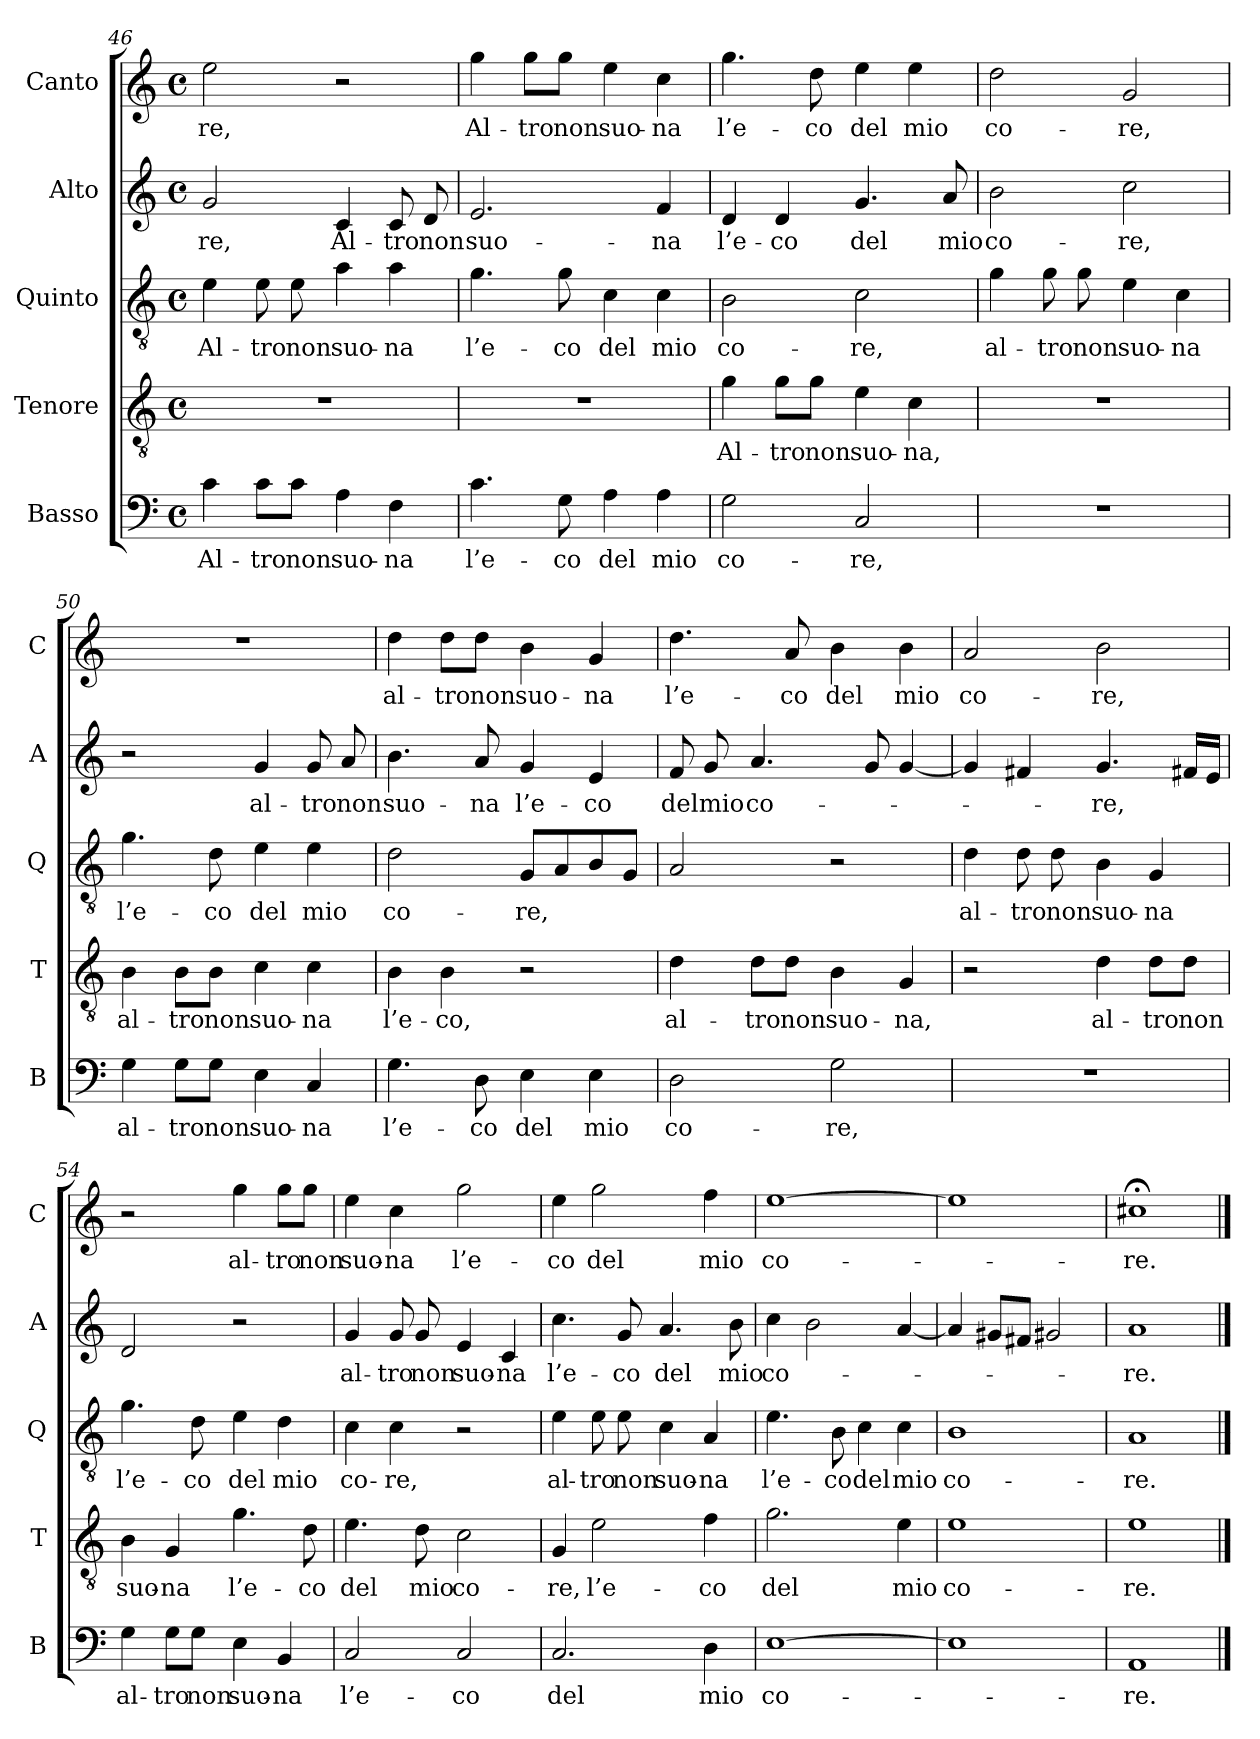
**kern	**text	**kern	**text	**kern	**text	**kern	**text	**kern	**text
*part5	*part5	*part4	*part4	*part3	*part3	*part2	*part2	*part1	*part1
*staff5	*staff5	*staff4	*staff4	*staff3	*staff3	*staff2	*staff2	*staff1	*staff1
*I"Basso	*	*I"Tenore	*	*I"Quinto	*	*I"Alto	*	*I"Canto	*
*I'B	*	*I'T	*	*I'Q	*	*I'A	*	*I'C	*
*clefF4	*	*clefGv2	*	*clefGv2	*	*clefG2	*	*clefG2	*
*k[]	*	*k[]	*	*k[]	*	*k[]	*	*k[]	*
*C:	*	*C:	*	*C:	*	*C:	*	*C:	*
*M4/4	*	*M4/4	*	*M4/4	*	*M4/4	*	*M4/4	*
*met(c)	*	*met(c)	*	*met(c)	*	*met(c)	*	*met(c)	*
=46	=46	=46	=46	=46	=46	=46	=46	=46	=46
4c	Al-	1r	.	4e	Al-	2g	-re,	2ee	-re,
8c\L	-tro	.	.	8e	-tro	.	.	.	.
8c\J	-non	.	.	8e	-non	.	.	.	.
4A	suo-	.	.	4a	suo-	4c	Al-	2r	.
4F	-na	.	.	4a	-na	8c	-tro	.	.
.	.	.	.	.	.	8d	-non	.	.
!!LO:PB:g=z
=47	=47	=47	=47	=47	=47	=47	=47	=47	=47
4.c	l’e-	1r	.	4.g	l’e-	2.e	suo-	4gg	Al-
.	.	.	.	.	.	.	.	8gg\L	-tro
8G	-co	.	.	8g	-co	.	.	8gg\J	-non
4A	-del	.	.	4c	-del	.	.	4ee	suo-
4A	-mio	.	.	4c	-mio	4f	-na	4cc	-na
=48	=48	=48	=48	=48	=48	=48	=48	=48	=48
2G	co-	4g	Al-	2B	co-	4d	l’e-	4.gg	l’e-
.	.	8g\L	-tro	.	.	4d	-co	.	.
.	.	8g\J	-non	.	.	.	.	8dd	-co
2C	-re,	4e	suo-	2c	-re,	4.g	-del	4ee	-del
.	.	4c	-na,	.	.	.	.	4ee	-mio
.	.	.	.	.	.	8a	-mio	.	.
=49	=49	=49	=49	=49	=49	=49	=49	=49	=49
1r	.	1r	.	4g	al-	2b	co-	2dd	co-
.	.	.	.	8g	-tro	.	.	.	.
.	.	.	.	8g	-non	.	.	.	.
.	.	.	.	4e	suo-	2cc	-re,	2g	-re,
.	.	.	.	4c	-na	.	.	.	.
=50	=50	=50	=50	=50	=50	=50	=50	=50	=50
4G	al-	4B	al-	4.g	l’e-	2r	.	1r	.
8G\L	-tro	8B\L	-tro	.	.	.	.	.	.
8G\J	-non	8B\J	-non	8d	-co	.	.	.	.
4E	suo-	4c	suo-	4e	-del	4g	al-	.	.
4C	-na	4c	-na	4e	-mio	8g	-tro	.	.
.	.	.	.	.	.	8a	-non	.	.
!!LO:LB:g=z
=51	=51	=51	=51	=51	=51	=51	=51	=51	=51
4.G	l’e-	4B	l’e-	2d	co-	4.b	suo-	4dd	al-
.	.	4B	-co,	.	.	.	.	8dd\L	-tro
8D	-co	.	.	.	.	8a	-na	8dd\J	-non
4E	-del	2r	.	8GL	-re,	4g	l’e-	4b	suo-
.	.	.	.	8A	.	.	.	.	.
4E	-mio	.	.	8B	.	4e	-co	4g	-na
.	.	.	.	8GJ	.	.	.	.	.
=52	=52	=52	=52	=52	=52	=52	=52	=52	=52
2D	co-	4d	al-	2A	.	8f	-del	4.dd	l’e-
.	.	.	.	.	.	8g	-mio	.	.
.	.	8d\L	-tro	.	.	4.a	co-	.	.
.	.	8d\J	-non	.	.	.	.	8a	-co
2G	-re,	4B	suo-	2r	.	.	.	4b	-del
.	.	.	.	.	.	8g	.	.	.
.	.	4G	-na,	.	.	[4g	.	4b	-mio
=53	=53	=53	=53	=53	=53	=53	=53	=53	=53
1r	.	2r	.	4d	al-	4g]	.	2a	co-
.	.	.	.	8d	-tro	4f#X	.	.	.
.	.	.	.	8d	-non	.	.	.	.
.	.	4d	al-	4B	suo-	4.g	-re,	2b	-re,
.	.	8d\L	-tro	4G	-na	.	.	.	.
.	.	8d\J	-non	.	.	16f#XLL	.	.	.
.	.	.	.	.	.	16eJJ	.	.	.
=54	=54	=54	=54	=54	=54	=54	=54	=54	=54
4G	al-	4B	suo-	4.g	l’e-	2d	.	2r	.
8G\L	-tro	4G	-na	.	.	.	.	.	.
8G\J	-non	.	.	8d	-co	.	.	.	.
4E	suo-	4.g	l’e-	4e	-del	2r	.	4gg	al-
4BB	-na	.	.	4d	-mio	.	.	8gg\L	-tro
.	.	8d	-co	.	.	.	.	8gg\J	-non
!!LO:PB:g=z
=55	=55	=55	=55	=55	=55	=55	=55	=55	=55
2C	l’e-	4.e	-del	4c	co-	4g	al-	4ee	suo-
.	.	.	.	4c	-re,	8g	-tro	4cc	-na
.	.	8d	-mio	.	.	8g	-non	.	.
2C	-co	2c	co-	2r	.	4e	suo-	2gg	l’e-
.	.	.	.	.	.	4c	-na	.	.
=56	=56	=56	=56	=56	=56	=56	=56	=56	=56
2.C	-del	4G	-re,	4e	al-	4.cc	l’e-	4ee	-co
.	.	2e	l’e-	8e	-tro	.	.	2gg	-del
.	.	.	.	8e	-non	8g	-co	.	.
.	.	.	.	4c	suo-	4.a	-del	.	.
4D	-mio	4f	-co	4A	-na	.	.	4ff	-mio
.	.	.	.	.	.	8b	-mio	.	.
=57	=57	=57	=57	=57	=57	=57	=57	=57	=57
[1E	co-	2.g	-del	4.e	l’e-	4cc	co-	[1ee	co-
.	.	.	.	.	.	2b	.	.	.
.	.	.	.	8B	-co	.	.	.	.
.	.	.	.	4c	-del	.	.	.	.
.	.	4e	-mio	4c	-mio	[4a	.	.	.
=58	=58	=58	=58	=58	=58	=58	=58	=58	=58
1E]	.	1e	co-	1B	co-	4a]	.	1ee]	.
.	.	.	.	.	.	8g#XL	.	.	.
.	.	.	.	.	.	8f#XJ	.	.	.
.	.	.	.	.	.	2g#X	.	.	.
=59	=59	=59	=59	=59	=59	=59	=59	=59	=59
1AA	-re.	1e	-re.	1A	-re.	1a	-re.	1cc#X;<	-re.
==	==	==	==	==	==	==	==	==	==
*-	*-	*-	*-	*-	*-	*-	*-	*-	*-
